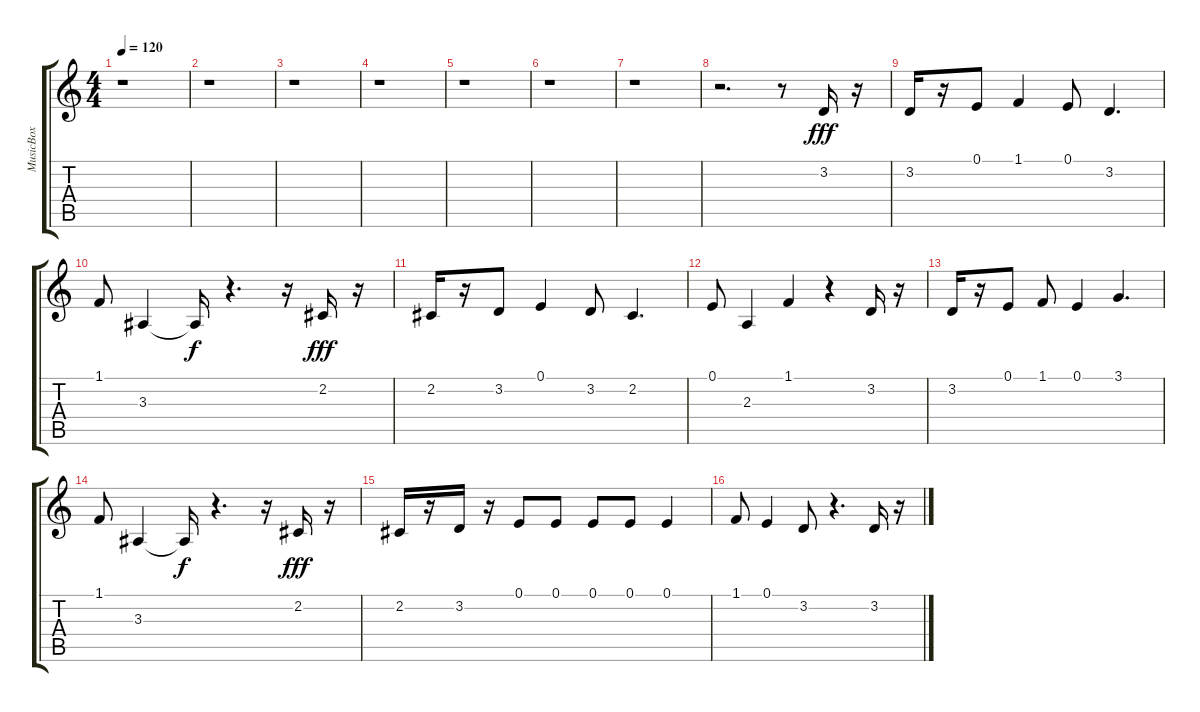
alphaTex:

\track ("MusicBox" "MusicBox") {instrument musicbox}
\staff {score tabs}
\tuning (E4 B3 G3 D3 A2 E2) {hide}
\ts (4 4)
\tempo 120
\clef g2
\ks c
r.1{dy fff} |
r.1 |
r.1 |
r.1 |
r.1 |
r.1 |
r.1 |
r.2{d} r.8 3.2.16 r.16 |
3.2.16 r.16 0.1.8 1.1.4 0.1.8 3.2.4{d} |
1.1.8 3.3.4 3.3{t}.16{dy f} r.4{d} r.16 2.2.16{dy fff} r.16 |
2.2.16 r.16 3.2.8 0.1.4 3.2.8 2.2.4{d} |
0.1.8 2.3.4 1.1.4 r.4 3.2.16 r.16 |
3.2.16 r.16 0.1.8 1.1.8 0.1.4 3.1.4{d} |
1.1.8 3.3.4 3.3{t}.16{dy f} r.4{d} r.16 2.2.16{dy fff} r.16 |
2.2.16 r.16 3.2.16 r.16 0.1.8 0.1.8 0.1.8 0.1.8 0.1.4 |
1.1.8 0.1.4 3.2.8 r.4{d} 3.2.16 r.16
